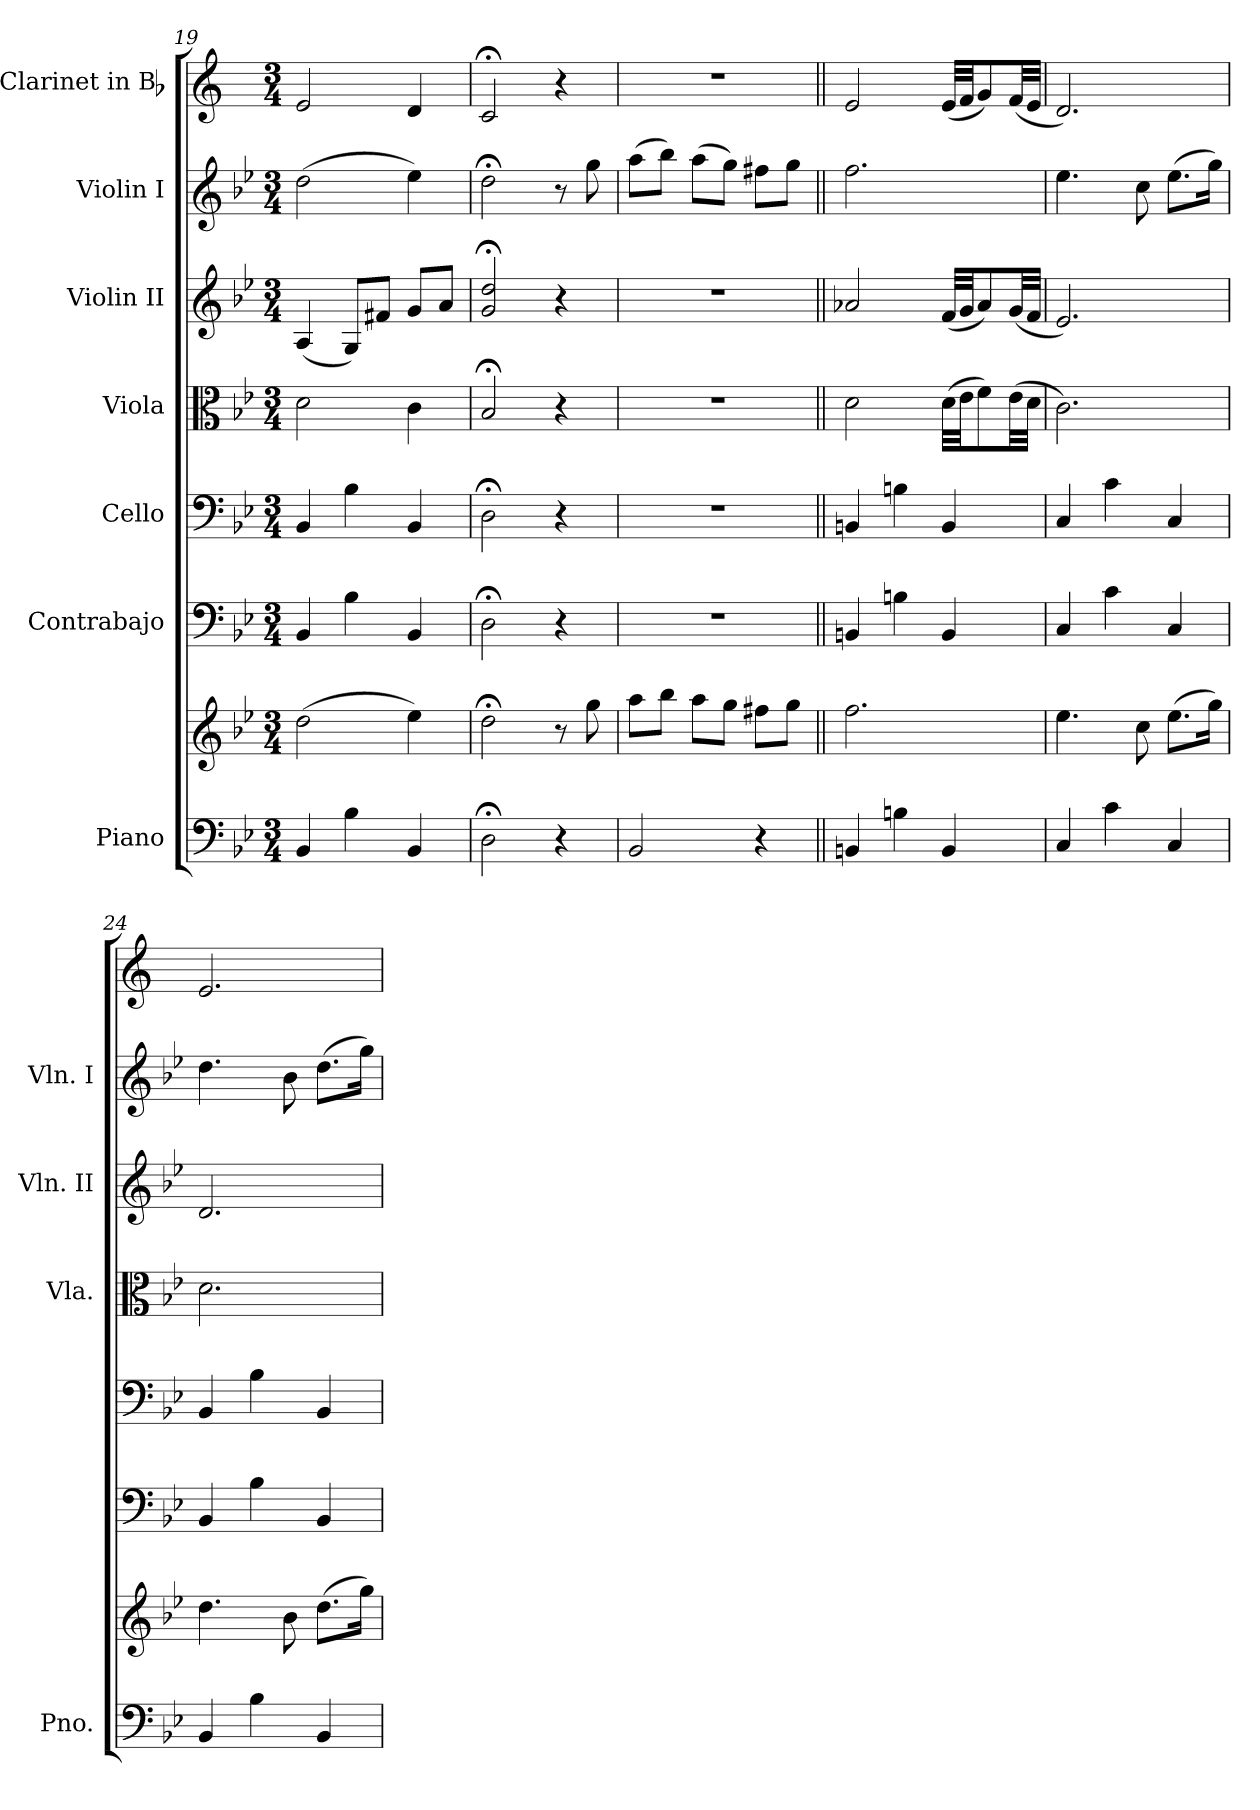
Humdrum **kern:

**kern	**kern	**kern	**kern	**kern	**kern	**kern	**kern
*part7	*part7	*part6	*part5	*part4	*part3	*part2	*part1
*staff8	*staff7	*staff6	*staff5	*staff4	*staff3	*staff2	*staff1
*I"Piano	*	*I"Contrabajo	*I"Cello	*I"Viola	*I"Violin II	*I"Violin I	*I"Clarinet in Bb
*I'Pno.	*	*	*	*I'Vla.	*I'Vln. II	*I'Vln. I	*
*clefF4	*clefG2	*clefF4	*clefF4	*clefC3	*clefG2	*clefG2	*clefG2
*	*	*ITrd7c12	*	*	*	*	*ITrd1c2
*k[b-e-]	*k[b-e-]	*k[b-e-]	*k[b-e-]	*k[b-e-]	*k[b-e-]	*k[b-e-]	*k[b-e-]
*M3/4	*M3/4	*M3/4	*M3/4	*M3/4	*M3/4	*M3/4	*M3/4
=19	=19	=19	=19	=19	=19	=19	=19
4BB-/	(>2dd\	4BBB-/	4BB-/	2d\	(4A/	(>2dd\	2d/
4B-\	.	4BB-\	4B-\	.	8G/L)	.	.
.	.	.	.	.	8f#X/J	.	.
4BB-/	4ee-\)	4BBB-/	4BB-/	4c\	8g/L	4ee-\)	4c/
.	.	.	.	.	8a/J	.	.
=20	=20	=20	=20	=20	=20	=20	=20
2D;<\	2dd;<\	2DD;<\	2D;<\	2B-;</	2g/;< 2dd/;<	2dd;<\	2B-;</
4r	8r	4r	4r	4r	4r	8r	4r
.	8gg\	.	.	.	.	8gg\	.
=21	=21	=21	=21	=21	=21	=21	=21
2BB-/	8aa\L	2.r	2.r	2.r	2.r	(8aa\L	2.r
.	8bb-\J	.	.	.	.	8bb-\J)	.
.	8aa\L	.	.	.	.	(8aa\L	.
.	8gg\J	.	.	.	.	8gg\J)	.
4r	8ff#X\L	.	.	.	.	8ff#X\L	.
.	8gg\J	.	.	.	.	8gg\J	.
=22||	=22||	=22||	=22||	=22||	=22||	=22||	=22||
4BBn/	2.ff\	4BBBn/	4BBn/	2d\	2a-X/	2.ff\	2d/
4Bn\	.	4BBn\	4Bn\	.	.	.	.
4BB/	.	4BBB/	4BB/	(>32d\LLL	(32f/LLL	.	(32d/LLL
.	.	.	.	32e-\JJ	32g/JJ	.	32e-/JJ
.	.	.	.	8f\)	8a-/)	.	8f/)
.	.	.	.	(>32e-\LL	(32g/LL	.	(32e-/LL
.	.	.	.	32d\JJJ	32f/JJJ	.	32d/JJJ
=23	=23	=23	=23	=23	=23	=23	=23
4C/	4.ee-\	4CC/	4C/	2.c\)	2.e-/)	4.ee-\	2.c/)
4c\	.	4C\	4c\	.	.	.	.
.	8cc\	.	.	.	.	8cc\	.
4C/	(>8.ee-\L	4CC/	4C/	.	.	(>8.ee-\L	.
.	16gg\Jk)	.	.	.	.	16gg\Jk)	.
=24	=24	=24	=24	=24	=24	=24	=24
4BB-/	4.dd\	4BBB-/	4BB-/	2.d\	2.d/	4.dd\	2.d/
4B-\	.	4BB-\	4B-\	.	.	.	.
.	8b-\	.	.	.	.	8b-\	.
4BB-/	(>8.dd\L	4BBB-/	4BB-/	.	.	(>8.dd\L	.
.	16gg\Jk)	.	.	.	.	16gg\Jk)	.
=	=	=	=	=	=	=	=
*-	*-	*-	*-	*-	*-	*-	*-
